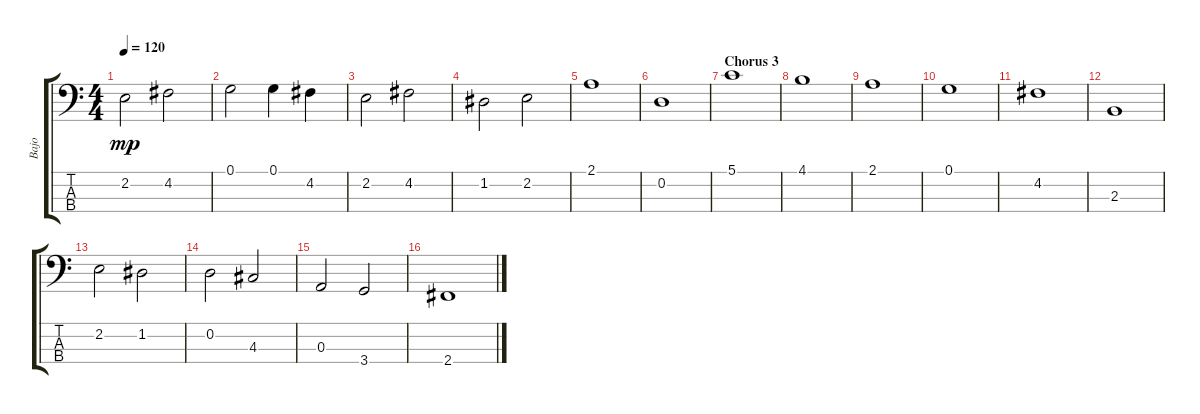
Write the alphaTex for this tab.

\track ("Bajo" "Bajo") {instrument electricbasspick}
\staff {score tabs}
\tuning (G2 D2 A1 E1) {hide}
\ts (4 4)
\tempo 120
\clef f4
\ks c
2.2.2{dy mp} 4.2.2 |
0.1.2 0.1.4 4.2.4 |
2.2.2 4.2.2 |
1.2.2 2.2.2 |
2.1.1 |
0.2.1 |
\section ("" "Chorus 3")
5.1.1 |
4.1.1 |
2.1.1 |
0.1.1 |
4.2.1 |
2.3.1 |
2.2.2 1.2.2 |
0.2.2 4.3.2 |
0.3.2 3.4.2 |
2.4.1
